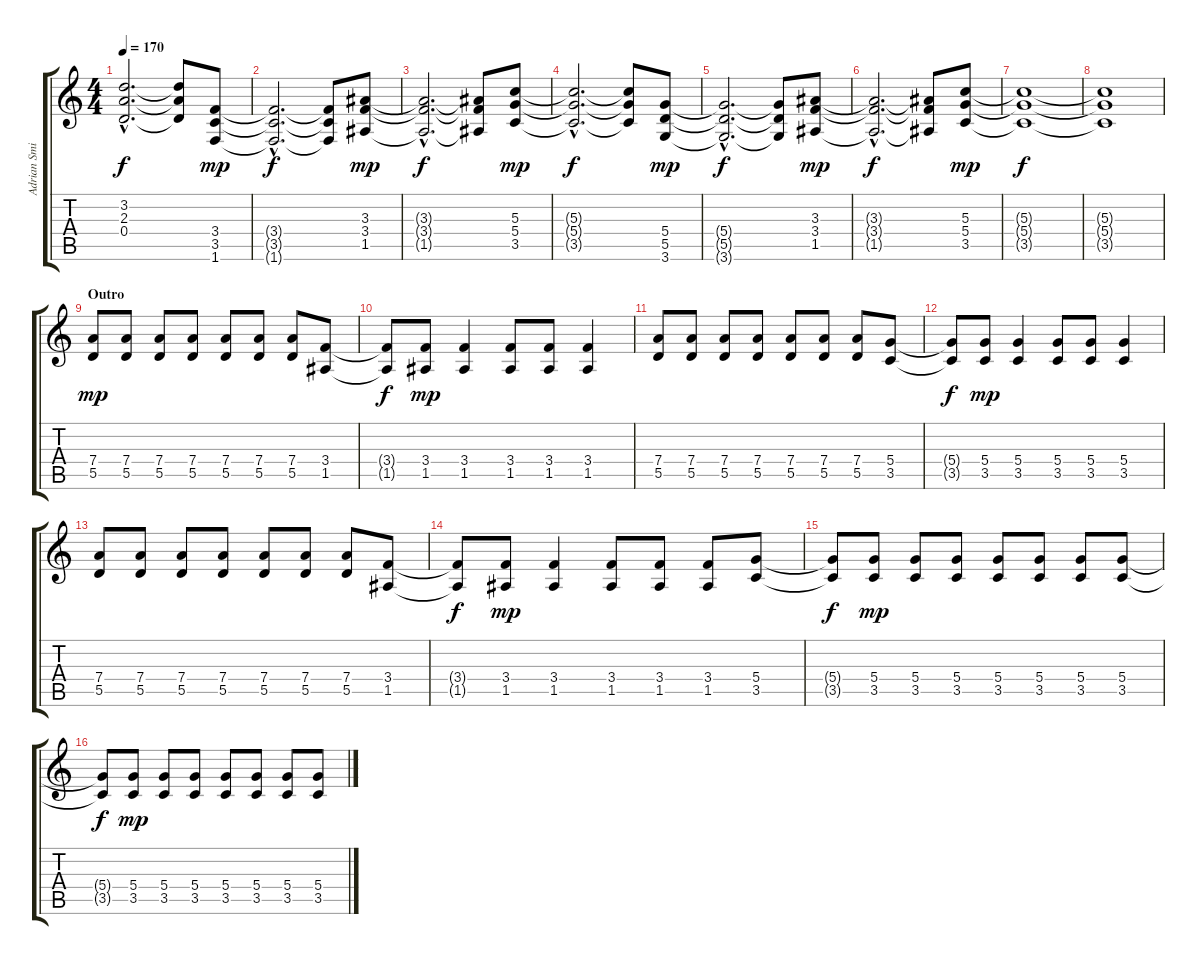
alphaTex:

\track ("Adrian Smith/Dave Murray" "Adrian Smi") {instrument distortionguitar}
\staff {score tabs}
\tuning (E4 B3 G3 D3 A2 E2) {hide}
\ts (4 4)
\tempo 170
\clef g2
\ks c
(3.2{hac t} 2.3{hac t} 0.4{hac t}).2{d dy f} (3.2{t} 2.3{t} 0.4{t}).8 (3.4 3.5 1.6).8{dy mp} |
(3.4{hac t} 3.5{hac t} 1.6{hac t}).2{d dy f} (3.4{t} 3.5{t} 1.6{t}).8 (3.3 3.4 1.5).8{dy mp} |
(3.3{hac t} 3.4{hac t} 1.5{hac t}).2{d dy f} (3.3{t} 3.4{t} 1.5{t}).8 (5.3 5.4 3.5).8{dy mp} |
(5.3{hac t} 5.4{hac t} 3.5{hac t}).2{d dy f} (5.3{t} 5.4{t} 3.5{t}).8 (5.4 5.5 3.6).8{dy mp} |
(5.4{hac t} 5.5{hac t} 3.6{hac t}).2{d dy f} (5.4{t} 5.5{t} 3.6{t}).8 (3.3 3.4 1.5).8{dy mp} |
(3.3{hac t} 3.4{hac t} 1.5{hac t}).2{d dy f} (3.3{t} 3.4{t} 1.5{t}).8 (5.3 5.4 3.5).8{dy mp} |
(5.3{t} 5.4{t} 3.5{t}).1{dy f} |
(5.3{t} 5.4{t} 3.5{t}).1 |
\section ("" "Outro")
(7.4 5.5).8{dy mp} (7.4 5.5).8 (7.4 5.5).8 (7.4 5.5).8 (7.4 5.5).8 (7.4 5.5).8 (7.4 5.5).8 (3.4 1.5).8 |
(3.4{t} 1.5{t}).8{dy f} (3.4 1.5).8{dy mp} (3.4 1.5).4 (3.4 1.5).8 (3.4 1.5).8 (3.4 1.5).4 |
(7.4 5.5).8 (7.4 5.5).8 (7.4 5.5).8 (7.4 5.5).8 (7.4 5.5).8 (7.4 5.5).8 (7.4 5.5).8 (5.4 3.5).8 |
(5.4{t} 3.5{t}).8{dy f} (5.4 3.5).8{dy mp} (5.4 3.5).4 (5.4 3.5).8 (5.4 3.5).8 (5.4 3.5).4 |
(7.4 5.5).8 (7.4 5.5).8 (7.4 5.5).8 (7.4 5.5).8 (7.4 5.5).8 (7.4 5.5).8 (7.4 5.5).8 (3.4 1.5).8 |
(3.4{t} 1.5{t}).8{dy f} (3.4 1.5).8{dy mp} (3.4 1.5).4 (3.4 1.5).8 (3.4 1.5).8 (3.4 1.5).8 (5.4 3.5).8 |
(5.4{t} 3.5{t}).8{dy f} (5.4 3.5).8{dy mp} (5.4 3.5).8 (5.4 3.5).8 (5.4 3.5).8 (5.4 3.5).8 (5.4 3.5).8 (5.4 3.5).8 |
(5.4{t} 3.5{t}).8{dy f} (5.4 3.5).8{dy mp} (5.4 3.5).8 (5.4 3.5).8 (5.4 3.5).8 (5.4 3.5).8 (5.4 3.5).8 (5.4 3.5).8
